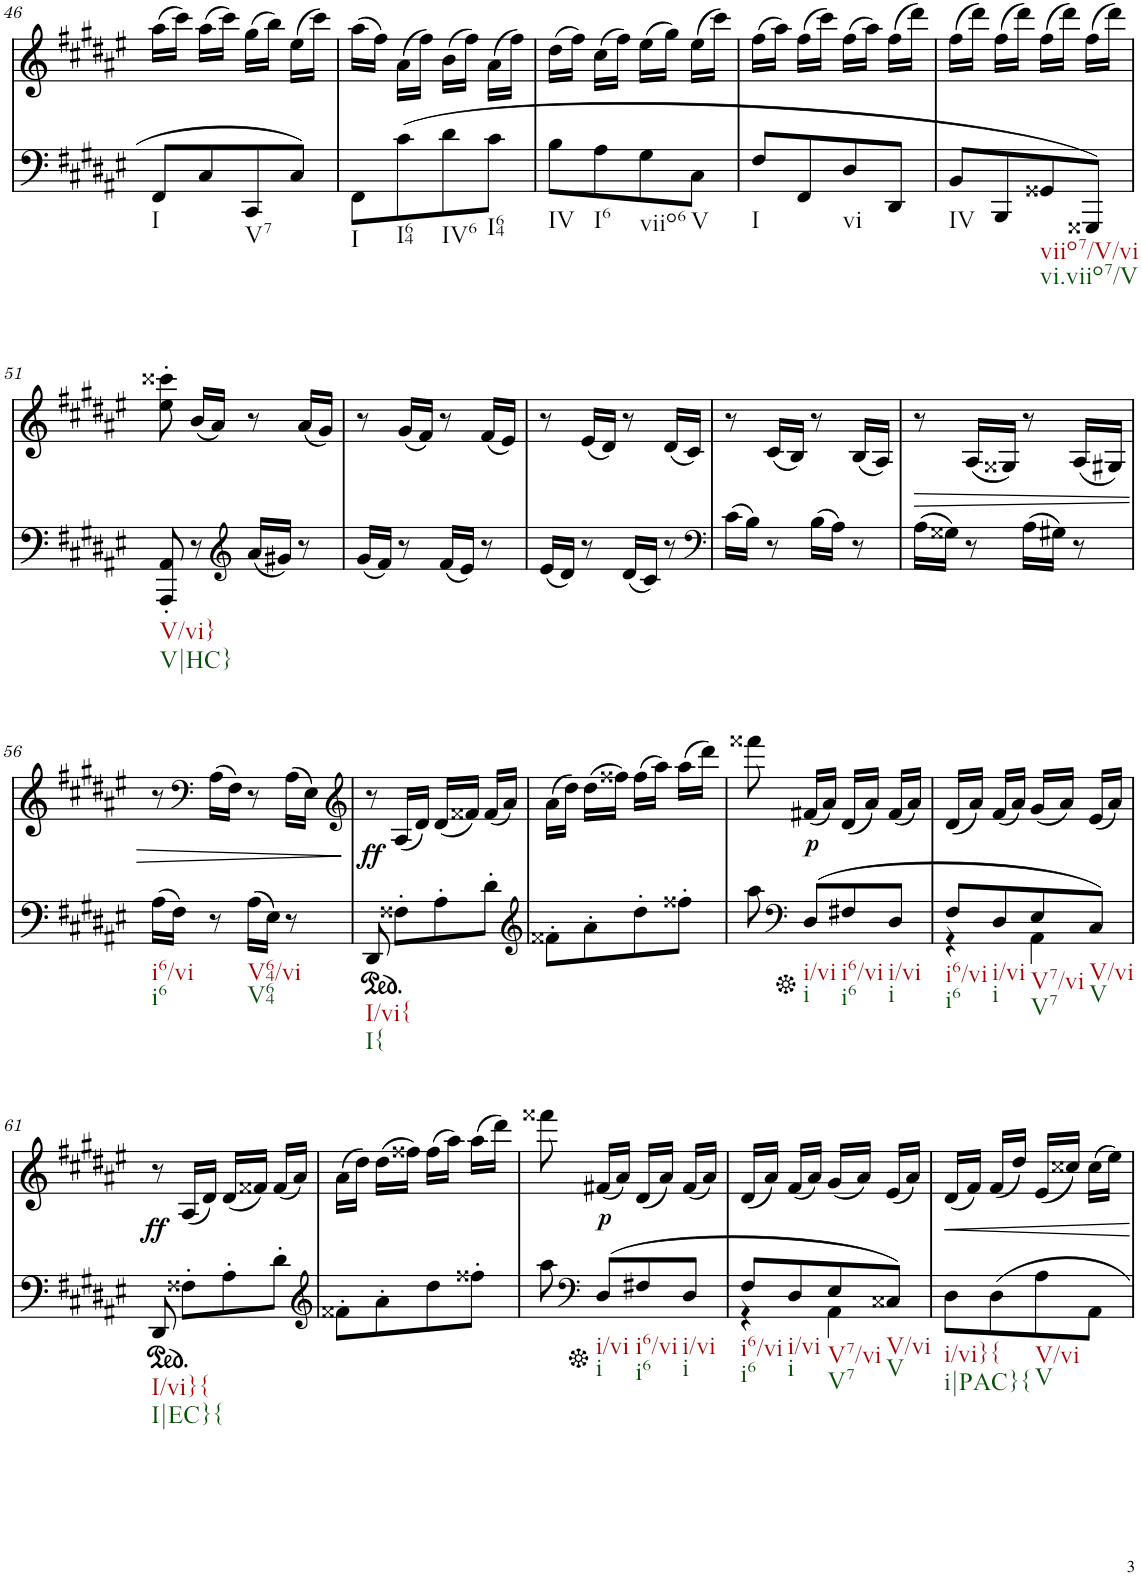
**kern	**kern	**text	**dynam
*part2	*part1	*part1	*part1
*staff2	*staff1	*staff1	*staff1
*I"piano	*I"piano	*	*
*I'Pno	*I'Pno	*	*
!!LO:PB:g=z
*clefF4	*clefG2	*	*
*k[f#c#g#d#a#e#]	*k[f#c#g#d#a#e#]	*	*
*F#:	*F#:	*	*
*M2/4	*M2/4	*	*
=46	=46	=46	=46
!LO:TX:b:t=I	!	!	!
8FF#/L	(16aa#\LL	.	.
.	16ccc#\JJ)	.	.
8C#/	(16aa#\LL	.	.
.	16ccc#\JJ)	.	.
!LO:TX:b:t=V7	!	!	!
8CC#/	(16gg#\LL	.	.
.	16bb\JJ)	.	.
8C#/J	(16ee#\LL	.	.
.	16ccc#\JJ)	.	.
=47	=47	=47	=47
!LO:TX:b:t=I	!	!	!
8FF#\L	(16aa#\LL	.	.
.	16ff#\JJ)	.	.
!LO:TX:b:t=I64	!	!	!
(8c#\	(16a#\LL	.	.
.	16ff#\JJ)	.	.
!LO:TX:b:t=IV6	!	!	!
8d#\	(16b\LL	.	.
.	16ff#\JJ)	.	.
!LO:TX:b:t=I64	!	!	!
8c#\J	(16a#\LL	.	.
.	16ff#\JJ)	.	.
=48	=48	=48	=48
!LO:TX:b:t=IV	!	!	!
8B\L	(16dd#\LL	.	.
.	16ff#\JJ)	.	.
!LO:TX:b:t=I6	!	!	!
8A#\	(16cc#\LL	.	.
.	16ff#\JJ)	.	.
!LO:TX:b:t=viio6	!	!	!
8G#\	(16ee#\LL	.	.
.	16gg#\JJ)	.	.
!LO:TX:b:t=V	!	!	!
8C#\J	(16ee#\LL	.	.
.	16ccc#\JJ)	.	.
=49	=49	=49	=49
!LO:TX:b:t=I	!	!	!
8F#/L	(16ff#\LL	.	.
.	16aa#\JJ)	.	.
8FF#/	(16ff#\LL	.	.
.	16ccc#\JJ)	.	.
!LO:TX:b:t=vi	!	!	!
8D#/	(16ff#\LL	.	.
.	16aa#\JJ)	.	.
8DD#/J	(16ff#\LL	.	.
.	16ddd#\JJ)	.	.
=50	=50	=50	=50
!LO:TX:b:t=IV	!	!	!
8BB/L	(16ff#\LL	.	.
.	16ddd#\JJ)	.	.
8BBB/	(16ff#\LL	.	.
.	16ddd#\JJ)	.	.
!LO:TX:b:t=viio7/V/vi	!	!	!
!LO:TX:b:t=vi.viio7/V	!	!	!
8GG##X/	(16ff#\LL	.	.
.	16ddd#\JJ)	.	.
8GGG##X/J)	(16ff#\LL	.	.
.	16ddd#\JJ)	.	.
!!LO:LB:g=z
=51	=51	=51	=51
!LO:TX:b:t=V/vi}	!	!	!
!LO:TX:b:t=V|HC}	!	!	!
8AAA#/' 8AA#/'	8ee#\' 8ccc##X\'	.	.
8r	(16b/LL	.	.
.	16a#/JJ)	.	.
*clefG2	*	*	*
(16a#/LL	8r	.	.
16g#X/JJ)	.	.	.
8r	(16a#/LL	.	.
.	16g#/JJ)	.	.
=52	=52	=52	=52
(16g#/LL	8r	.	.
16f#/JJ)	.	.	.
8r	(16g#/LL	.	.
.	16f#/JJ)	.	.
(16f#/LL	8r	.	.
16e#/JJ)	.	.	.
8r	(16f#/LL	.	.
.	16e#/JJ)	.	.
=53	=53	=53	=53
(16e#/LL	8r	.	.
16d#/JJ)	.	.	.
8r	(16e#/LL	.	.
.	16d#/JJ)	.	.
(16d#/LL	8r	.	.
16c#/JJ)	.	.	.
8r	(16d#/LL	.	.
.	16c#/JJ)	.	.
=54	=54	=54	=54
*clefF4	*	*	*
(16c#\LL	8r	.	.
16B\JJ)	.	.	.
8r	(16c#/LL	.	.
.	16B/JJ)	.	.
(16B\LL	8r	.	.
16A#\JJ)	.	.	.
8r	(16B/LL	.	.
.	16A#/JJ)	.	.
=55	=55	=55	=55
!	!	!	!LO:HP:b
(16A#\LL	8r	.	>
16G##X\JJ)	.	.	.
8r	(16A#/LL	.	.
.	16G##X/JJ)	.	.
(16A#\LL	8r	.	.
16G#X\JJ)	.	.	.
8r	(16A#/LL	.	.
.	16G#X/JJ)	.	.
!!LO:LB:g=z
=56	=56	=56	=56
!LO:TX:b:t=i6/vi	!	!	!
!LO:TX:b:t=i6	!	!	!
(16A#\LL	8r	.	.
16F#\JJ)	.	.	.
*	*clefF4	*	*
8r	(16A#\LL	.	.
.	16F#\JJ)	.	.
!LO:TX:b:t=V64/vi	!	!	!
!LO:TX:b:t=V64	!	!	!
(16A#\LL	8r	.	.
16E#\JJ)	.	.	.
8r	(16A#\LL	.	.
.	16E#\JJ)	.	.
.	.	.	]
=57	=57	=57	=57
*	*clefG2	*	*
*ped	*	*	*
!LO:TX:b:t=I/vi{	!	!	!
!LO:TX:b:t=I{	!	!	!
!	!	!	!LO:DY:b
8DD#/	8r	.	ff
8F##X'\L	(16A#/LL	.	.
.	16d#/JJ)	.	.
8A#'\	(16d#/LL	.	.
.	16f##X/JJ)	.	.
8d#'\J	(16f##/LL	.	.
.	16a#/JJ)	.	.
=58	=58	=58	=58
*clefG2	*	*	*
8f##X'\L	(16a#\LL	.	.
.	16dd#\JJ)	.	.
8a#'\	(16dd#\LL	.	.
.	16ff##X\JJ)	.	.
8dd#'\	(16ff##\LL	.	.
.	16aa#\JJ)	.	.
8ff##X'\J	(16aa#\LL	.	.
.	16ddd#\JJ)	.	.
=59	=59	=59	=59
8aa#\	8fff##X\	.	.
*clefF4	*	*	*
*Xped	*	*	*
!LO:TX:b:t=i/vi	!	!	!
!LO:TX:b:t=i	!	!	!
!	!	!LO:LY:b	!
(8D#/L	(16f#X/LL	.	.
.	16a#/JJ)	.	.
!LO:TX:b:t=i6/vi	!	!	!
!LO:TX:b:t=i6	!	!	!
8F#X/	(16d#/LL	.	.
.	16a#/JJ)	.	.
!LO:TX:b:t=i/vi	!	!	!
!LO:TX:b:t=i	!	!	!
8D#/J	(16f#/LL	.	.
.	16a#/JJ)	.	.
=60	=60	=60	=60
*^	*	*	*
!LO:TX:b:t=i6/vi	!	!	!	!
!LO:TX:b:t=i6	!	!	!	!
8F#/L	4r	(16d#/LL	.	.
.	.	16a#/JJ)	.	.
!LO:TX:b:t=i/vi	!	!	!	!
!LO:TX:b:t=i	!	!	!	!
8D#/	.	(16f#/LL	.	.
.	.	16a#/JJ)	.	.
!LO:TX:b:t=V7/vi	!	!	!	!
!LO:TX:b:t=V7	!	!	!	!
8E#/	4AA#\	(16g#/LL	.	.
.	.	16a#/JJ)	.	.
!LO:TX:b:t=V/vi	!	!	!	!
!LO:TX:b:t=V	!	!	!	!
8C#/J)	.	(16e#/LL	.	.
.	.	16a#/JJ)	.	.
*v	*v	*	*	*
!!LO:LB:g=z
=61	=61	=61	=61
*ped	*	*	*
!LO:TX:b:t=I/vi}{	!	!	!
!LO:TX:b:t=I|EC}{	!	!	!
!	!	!	!LO:DY:b
8DD#/	8r	.	ff
8F##X'\L	(16A#/LL	.	.
.	16d#/JJ)	.	.
8A#'\	(16d#/LL	.	.
.	16f##X/JJ)	.	.
8d#'\J	(16f##/LL	.	.
.	16a#/JJ)	.	.
=62	=62	=62	=62
*clefG2	*	*	*
8f##X'\L	(16a#\LL	.	.
.	16dd#\JJ)	.	.
8a#'\	(16dd#\LL	.	.
.	16ff##X\JJ)	.	.
8dd#\	(16ff##\LL	.	.
.	16aa#\JJ)	.	.
8ff##X'\J	(16aa#\LL	.	.
.	16ddd#\JJ)	.	.
=63	=63	=63	=63
8aa#\	8fff##X\	.	.
*clefF4	*	*	*
*Xped	*	*	*
!LO:TX:b:t=i/vi	!	!	!
!LO:TX:b:t=i	!	!	!
!	!	!LO:LY:b	!
(8D#/L	(16f#X/LL	.	.
.	16a#/JJ)	.	.
!LO:TX:b:t=i6/vi	!	!	!
!LO:TX:b:t=i6	!	!	!
8F#X/	(16d#/LL	.	.
.	16a#/JJ)	.	.
!LO:TX:b:t=i/vi	!	!	!
!LO:TX:b:t=i	!	!	!
8D#/J	(16f#/LL	.	.
.	16a#/JJ)	.	.
=64	=64	=64	=64
*^	*	*	*
!LO:TX:b:t=i6/vi	!	!	!	!
!LO:TX:b:t=i6	!	!	!	!
8F#/L	4r	(16d#/LL	.	.
.	.	16a#/JJ)	.	.
!LO:TX:b:t=i/vi	!	!	!	!
!LO:TX:b:t=i	!	!	!	!
8D#/	.	(16f#/LL	.	.
.	.	16a#/JJ)	.	.
!LO:TX:b:t=V7/vi	!	!	!	!
!LO:TX:b:t=V7	!	!	!	!
8E#/	4AA#\	(16g#/LL	.	.
.	.	16a#/JJ)	.	.
!LO:TX:b:t=V/vi	!	!	!	!
!LO:TX:b:t=V	!	!	!	!
8C##X/J)	.	(16e#/LL	.	.
.	.	16a#/JJ)	.	.
*v	*v	*	*	*
=65	=65	=65	=65
!LO:TX:b:t=i/vi}{	!	!	!
!LO:TX:b:t=i|PAC}{	!	!	!
8D#\L	(16d#/LL	.	.
.	16f#/JJ)	.	.
8D#\	(16f#/LL	.	.
.	16dd#/JJ)	.	.
!LO:TX:b:t=V/vi	!	!	!
!LO:TX:b:t=V	!	!	!
8A#\	(16e#/LL	.	.
.	16cc##X/JJ)	.	.
8AA#\J	(16cc##\LL	.	.
.	16ee#\JJ)	.	.
=	=	=	=
*-	*-	*-	*-
